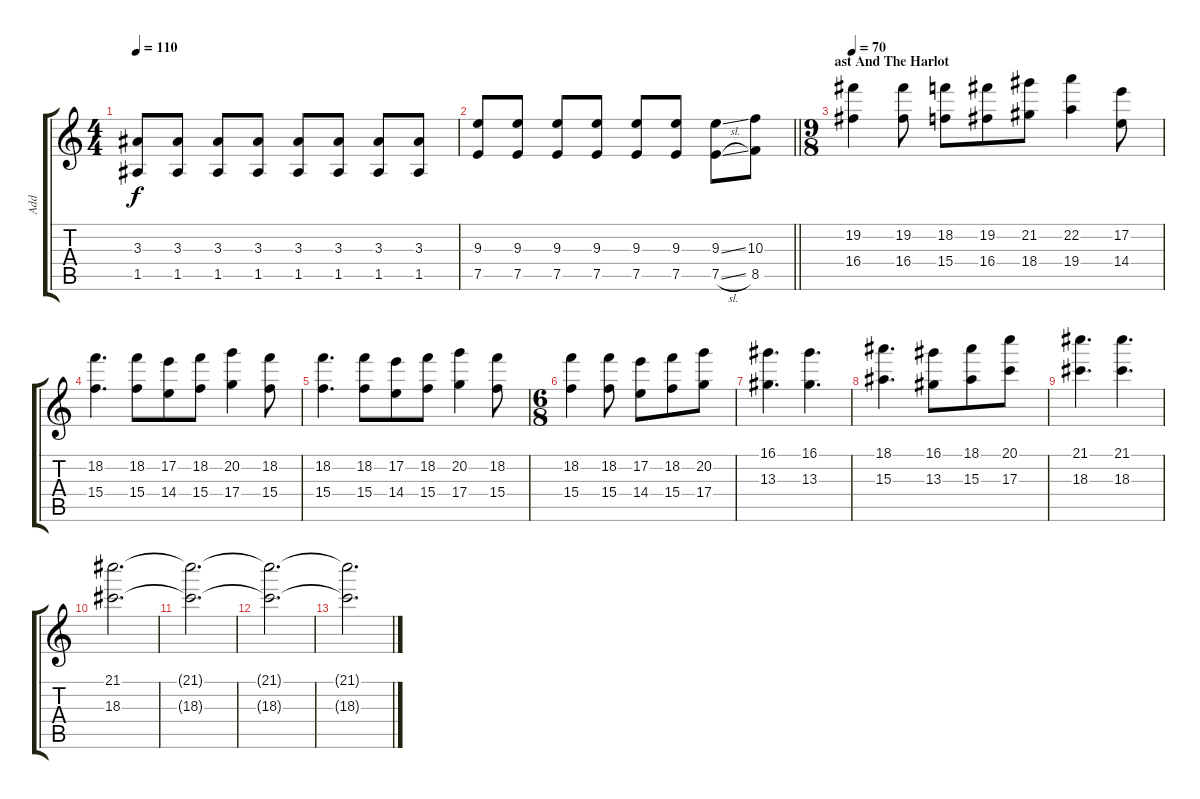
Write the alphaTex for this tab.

\track ("Add" "Add") {instrument distortionguitar}
\staff {score tabs}
\tuning (E4 B3 G3 D3 A2 D2) {hide}
\ts (4 4)
\tempo 110
\clef g2
\ks c
(3.3 1.5).8{dy f} (3.3 1.5).8 (3.3 1.5).8 (3.3 1.5).8 (3.3 1.5).8 (3.3 1.5).8 (3.3 1.5).8 (3.3 1.5).8 |
\barLineRight lightlight
(9.3 7.5).8 (9.3 7.5).8 (9.3 7.5).8 (9.3 7.5).8 (9.3 7.5).8 (9.3 7.5).8 (9.3{ss} 7.5{sl}).8 (10.3 8.5).8 |
\ts (9 8)
\section ("" "ast And The Harlot")
\tempo 70
(19.2 16.4).4 (19.2 16.4).8 (18.2 15.4).8 (19.2 16.4).8 (21.2 18.4).8 (22.2 19.4).4 (17.2 14.4).8 |
(18.2 15.4).4{d} (18.2 15.4).8 (17.2 14.4).8 (18.2 15.4).8 (20.2 17.4).4 (18.2 15.4).8 |
(18.2 15.4).4{d} (18.2 15.4).8 (17.2 14.4).8 (18.2 15.4).8 (20.2 17.4).4 (18.2 15.4).8 |
\ts (6 8)
(18.2 15.4).4 (18.2 15.4).8 (17.2 14.4).8 (18.2 15.4).8 (20.2 17.4).8 |
(16.1 13.3).4{d} (16.1 13.3).4{d} |
(18.1 15.3).4{d} (16.1 13.3).8 (18.1 15.3).8 (20.1 17.3).8 |
(21.1 18.3).4{d} (21.1 18.3).4{d} |
(21.1 18.3).2{d} |
(21.1{t} 18.3{t}).2{d} |
(21.1{t} 18.3{t}).2{d} |
(21.1{t} 18.3{t}).2{d}
